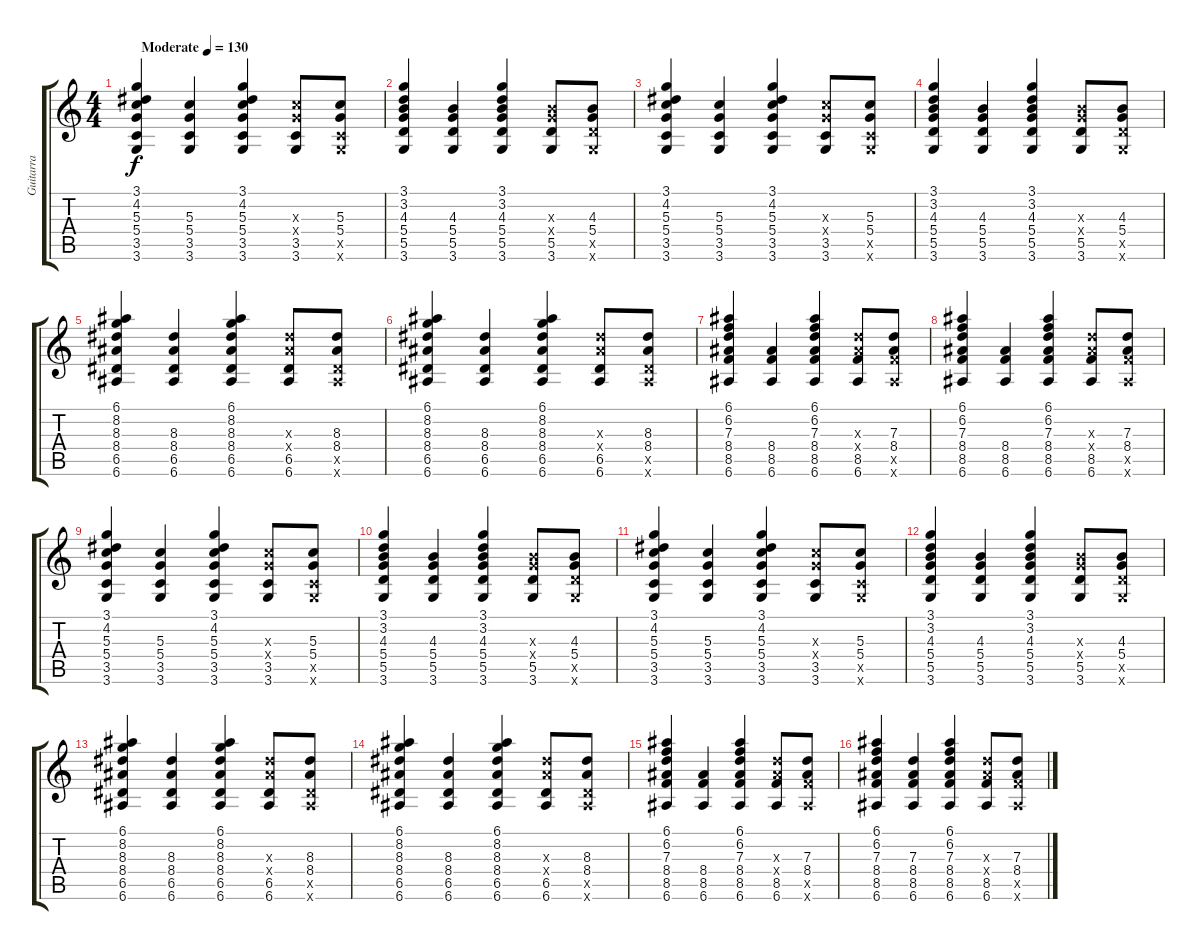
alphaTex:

\track ("Guitarra " "Guitarra ") {instrument acousticguitarsteel}
\staff {score tabs}
\tuning (E4 B3 G3 D3 A2 E2) {hide}
\ts (4 4)
\tempo (130 "Moderate")
\clef g2
\ks c
(3.1 4.2 5.3 5.4 3.5 3.6).4{dy f instrument acousticguitarsteel} (5.3 5.4 3.5 3.6).4 (3.1 4.2 5.3 5.4 3.5 3.6).4 (5.3{x} 5.4{x} 3.5 3.6).8 (5.3 5.4 3.5{x} 3.6{x}).8 |
(3.1 3.2 4.3 5.4 5.5 3.6).4 (4.3 5.4 5.5 3.6).4 (3.1 3.2 4.3 5.4 5.5 3.6).4 (4.3{x} 5.4{x} 5.5 3.6).8 (4.3 5.4 5.5{x} 3.6{x}).8 |
(3.1 4.2 5.3 5.4 3.5 3.6).4 (5.3 5.4 3.5 3.6).4 (3.1 4.2 5.3 5.4 3.5 3.6).4 (5.3{x} 5.4{x} 3.5 3.6).8 (5.3 5.4 3.5{x} 3.6{x}).8 |
(3.1 3.2 4.3 5.4 5.5 3.6).4 (4.3 5.4 5.5 3.6).4 (3.1 3.2 4.3 5.4 5.5 3.6).4 (4.3{x} 5.4{x} 5.5 3.6).8 (4.3 5.4 5.5{x} 3.6{x}).8 |
(6.1 8.2 8.3 8.4 6.5 6.6).4 (8.3 8.4 6.5 6.6).4 (6.1 8.2 8.3 8.4 6.5 6.6).4 (8.3{x} 8.4{x} 6.5 6.6).8 (8.3 8.4 6.5{x} 6.6{x}).8 |
(6.1 8.2 8.3 8.4 6.5 6.6).4 (8.3 8.4 6.5 6.6).4 (6.1 8.2 8.3 8.4 6.5 6.6).4 (8.3{x} 8.4{x} 6.5 6.6).8 (8.3 8.4 6.5{x} 6.6{x}).8 |
(6.1 6.2 7.3 8.4 8.5 6.6).4 (8.4 8.5 6.6).4 (6.1 6.2 7.3 8.4 8.5 6.6).4 (7.3{x} 8.4{x} 8.5 6.6).8 (7.3 8.4 8.5{x} 6.6{x}).8 |
(6.1 6.2 7.3 8.4 8.5 6.6).4 (8.4 8.5 6.6).4 (6.1 6.2 7.3 8.4 8.5 6.6).4 (7.3{x} 8.4{x} 8.5 6.6).8 (7.3 8.4 8.5{x} 6.6{x}).8 |
(3.1 4.2 5.3 5.4 3.5 3.6).4 (5.3 5.4 3.5 3.6).4 (3.1 4.2 5.3 5.4 3.5 3.6).4 (5.3{x} 5.4{x} 3.5 3.6).8 (5.3 5.4 3.5{x} 3.6{x}).8 |
(3.1 3.2 4.3 5.4 5.5 3.6).4 (4.3 5.4 5.5 3.6).4 (3.1 3.2 4.3 5.4 5.5 3.6).4 (4.3{x} 5.4{x} 5.5 3.6).8 (4.3 5.4 5.5{x} 3.6{x}).8 |
(3.1 4.2 5.3 5.4 3.5 3.6).4 (5.3 5.4 3.5 3.6).4 (3.1 4.2 5.3 5.4 3.5 3.6).4 (5.3{x} 5.4{x} 3.5 3.6).8 (5.3 5.4 3.5{x} 3.6{x}).8 |
(3.1 3.2 4.3 5.4 5.5 3.6).4 (4.3 5.4 5.5 3.6).4 (3.1 3.2 4.3 5.4 5.5 3.6).4 (4.3{x} 5.4{x} 5.5 3.6).8 (4.3 5.4 5.5{x} 3.6{x}).8 |
(6.1 8.2 8.3 8.4 6.5 6.6).4 (8.3 8.4 6.5 6.6).4 (6.1 8.2 8.3 8.4 6.5 6.6).4 (8.3{x} 8.4{x} 6.5 6.6).8 (8.3 8.4 6.5{x} 6.6{x}).8 |
(6.1 8.2 8.3 8.4 6.5 6.6).4 (8.3 8.4 6.5 6.6).4 (6.1 8.2 8.3 8.4 6.5 6.6).4 (8.3{x} 8.4{x} 6.5 6.6).8 (8.3 8.4 6.5{x} 6.6{x}).8 |
(6.1 6.2 7.3 8.4 8.5 6.6).4 (8.4 8.5 6.6).4 (6.1 6.2 7.3 8.4 8.5 6.6).4 (7.3{x} 8.4{x} 8.5 6.6).8 (7.3 8.4 8.5{x} 6.6{x}).8 |
(6.1 6.2 7.3 8.4 8.5 6.6).4 (7.3 8.4 8.5 6.6).4 (6.1 6.2 7.3 8.4 8.5 6.6).4 (7.3{x} 8.4{x} 8.5 6.6).8 (7.3 8.4 8.5{x} 6.6{x}).8
